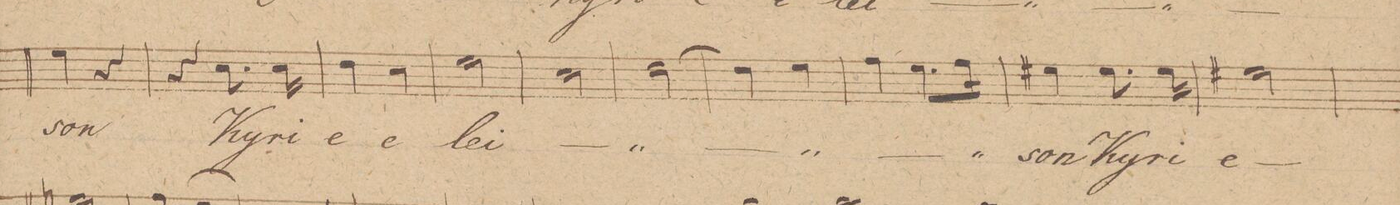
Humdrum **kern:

**kern	**text
*I"Baſso 1mo	*
*clefF4	*
*k[]	*
*M2/4	*
4G\	-son
4r	.
=10	=10
4r	.
8.E\	Ky-
16E\	-ri-
=11	=11
4F\	-e
4E\	e-
=12	=12
2G\	-lei-
=13	=13
2E\	.
=14	=14
[2F\	.
=15	=15
4F\]	.
4G\	.
=16	=16
4A\	.
8.G\L	.
16A\Jk	.
=17	=17
4G#X\	-son
8.G#\	Ky-
16G#\	-ri-
=18	=18
2G#X\	-e
=19	=19
*-	*-
